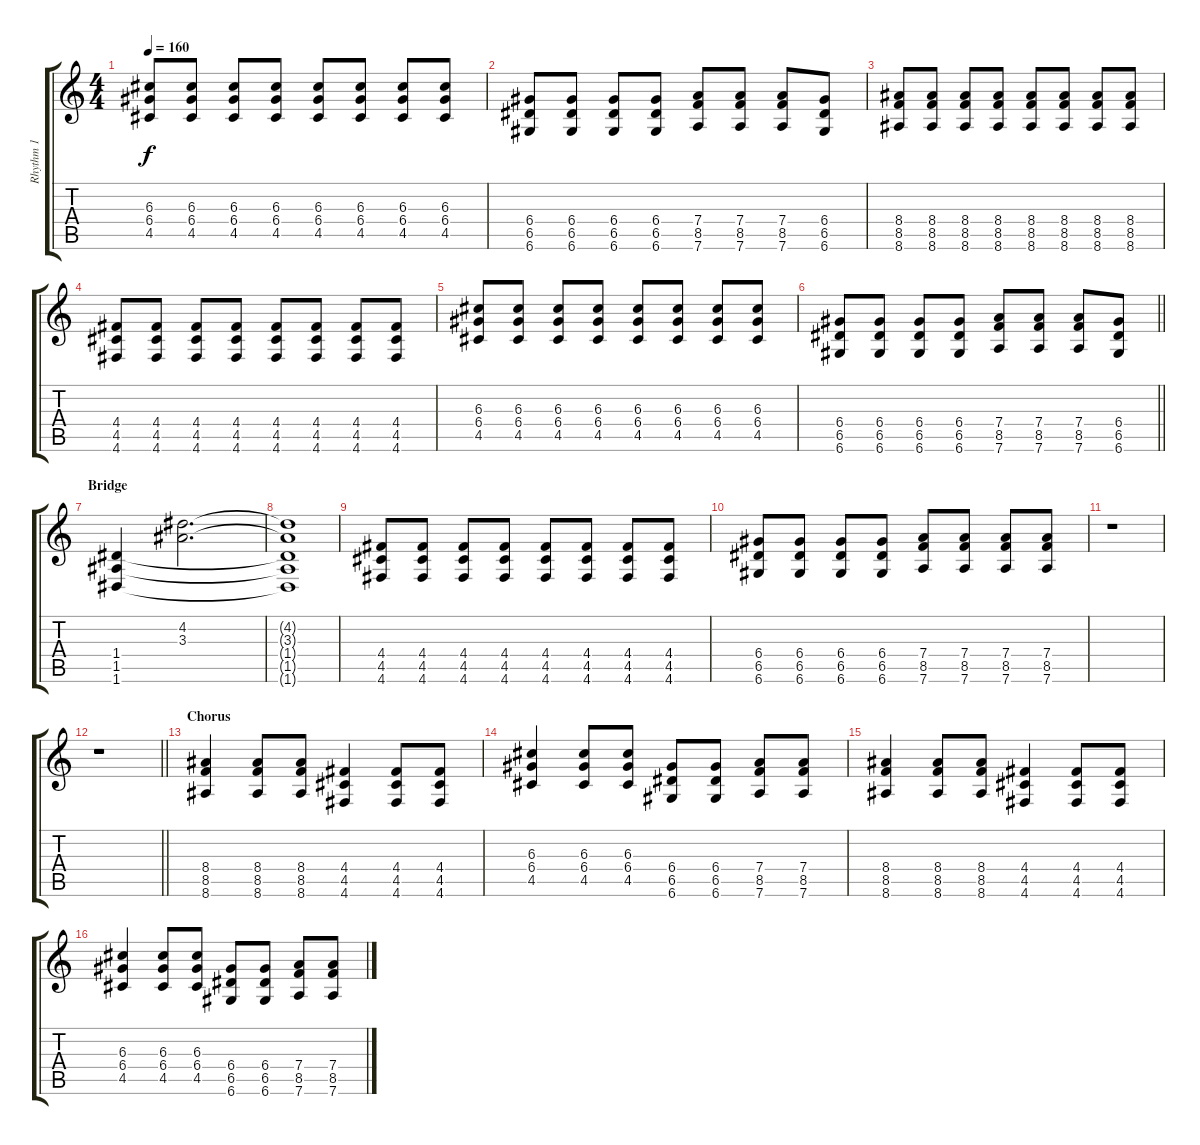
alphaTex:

\track ("Rhythm 1" "Rhythm 1") {instrument overdrivenguitar}
\staff {score tabs}
\tuning (E4 B3 G3 D3 A2 D2) {hide}
\ts (4 4)
\tempo 160
\clef g2
\ks c
(6.3 6.4 4.5).8{dy f} (6.3 6.4 4.5).8 (6.3 6.4 4.5).8 (6.3 6.4 4.5).8 (6.3 6.4 4.5).8 (6.3 6.4 4.5).8 (6.3 6.4 4.5).8 (6.3 6.4 4.5).8 |
(6.4 6.5 6.6).8 (6.4 6.5 6.6).8 (6.4 6.5 6.6).8 (6.4 6.5 6.6).8 (7.4 8.5 7.6).8 (7.4 8.5 7.6).8 (7.4 8.5 7.6).8 (6.4 6.5 6.6).8 |
(8.4 8.5 8.6).8 (8.4 8.5 8.6).8 (8.4 8.5 8.6).8 (8.4 8.5 8.6).8 (8.4 8.5 8.6).8 (8.4 8.5 8.6).8 (8.4 8.5 8.6).8 (8.4 8.5 8.6).8 |
(4.4 4.5 4.6).8 (4.4 4.5 4.6).8 (4.4 4.5 4.6).8 (4.4 4.5 4.6).8 (4.4 4.5 4.6).8 (4.4 4.5 4.6).8 (4.4 4.5 4.6).8 (4.4 4.5 4.6).8 |
(6.3 6.4 4.5).8 (6.3 6.4 4.5).8 (6.3 6.4 4.5).8 (6.3 6.4 4.5).8 (6.3 6.4 4.5).8 (6.3 6.4 4.5).8 (6.3 6.4 4.5).8 (6.3 6.4 4.5).8 |
\barLineRight lightlight
(6.4 6.5 6.6).8 (6.4 6.5 6.6).8 (6.4 6.5 6.6).8 (6.4 6.5 6.6).8 (7.4 8.5 7.6).8 (7.4 8.5 7.6).8 (7.4 8.5 7.6).8 (6.4 6.5 6.6).8 |
\section ("" "Bridge")
(1.4 1.5 1.6).4 (4.2 3.3).2{d} |
(4.2{t} 3.3{t} 1.4{t} 1.5{t} 1.6{t}).1 |
(4.4 4.5 4.6).8 (4.4 4.5 4.6).8 (4.4 4.5 4.6).8 (4.4 4.5 4.6).8 (4.4 4.5 4.6).8 (4.4 4.5 4.6).8 (4.4 4.5 4.6).8 (4.4 4.5 4.6).8 |
(6.4 6.5 6.6).8 (6.4 6.5 6.6).8 (6.4 6.5 6.6).8 (6.4 6.5 6.6).8 (7.4 8.5 7.6).8 (7.4 8.5 7.6).8 (7.4 8.5 7.6).8 (7.4 8.5 7.6).8 |
r.1 |
\barLineRight lightlight
r.1 |
\section ("" "Chorus")
(8.4 8.5 8.6).4 (8.4 8.5 8.6).8 (8.4 8.5 8.6).8 (4.4 4.5 4.6).4 (4.4 4.5 4.6).8 (4.4 4.5 4.6).8 |
(6.3 6.4 4.5).4 (6.3 6.4 4.5).8 (6.3 6.4 4.5).8 (6.4 6.5 6.6).8 (6.4 6.5 6.6).8 (7.4 8.5 7.6).8 (7.4 8.5 7.6).8 |
(8.4 8.5 8.6).4 (8.4 8.5 8.6).8 (8.4 8.5 8.6).8 (4.4 4.5 4.6).4 (4.4 4.5 4.6).8 (4.4 4.5 4.6).8 |
(6.3 6.4 4.5).4 (6.3 6.4 4.5).8 (6.3 6.4 4.5).8 (6.4 6.5 6.6).8 (6.4 6.5 6.6).8 (7.4 8.5 7.6).8 (7.4 8.5 7.6).8
